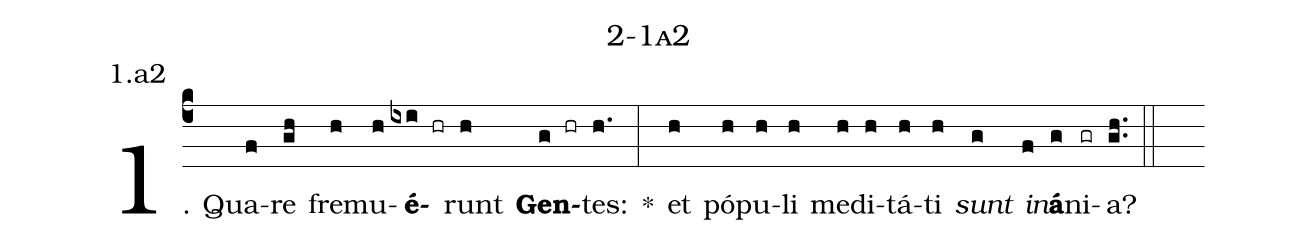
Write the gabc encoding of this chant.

name: 2-1a2;
annotation: 1.a2;
%%
(c4)1. Qua(f)re(gh) fre(h)mu(h)<b>é</b>(ixi hr)runt(h) <b>Gen</b>(g hr)tes:(h.) *(:) et(h) pó(h)pu(h)li(h) me(h)di(h)tá(h)ti(h) <i>sunt</i>(g) <i>in</i>(f)<b>á</b>(g)ni(gr)a?(gh..) (::)
